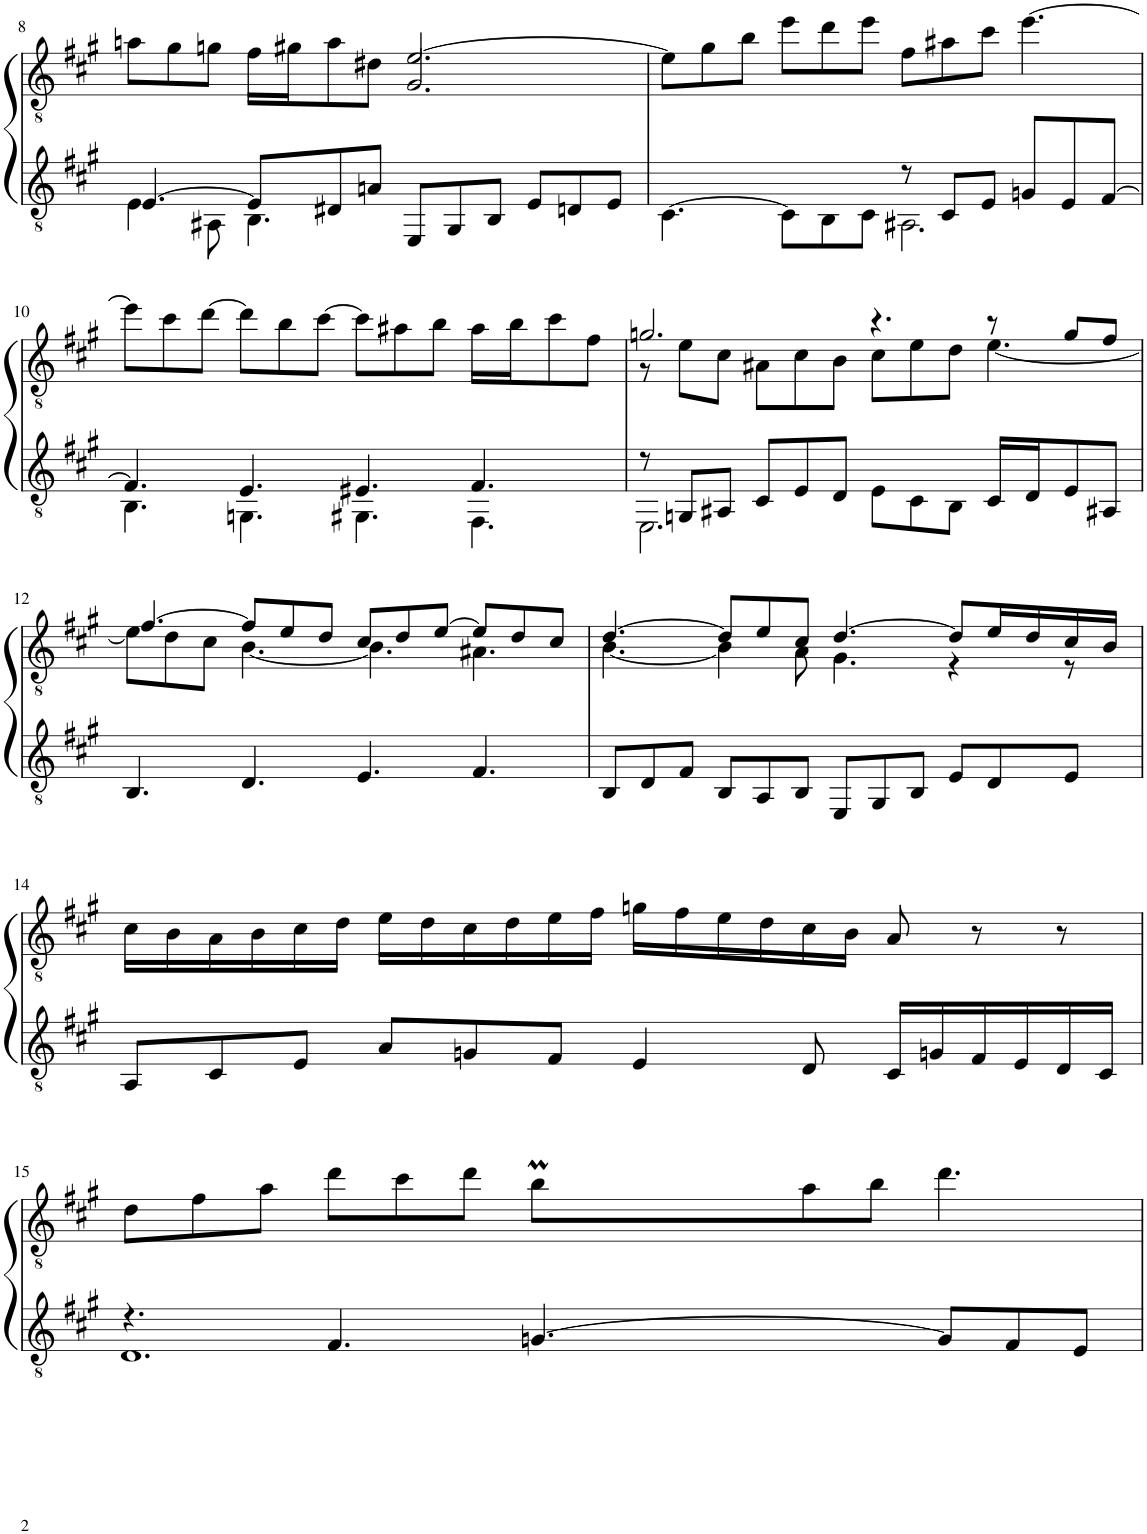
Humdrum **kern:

**kern	**kern
*part1	*part1
*staff2	*staff1
*I"Piano	*
*I'Pno	*
!!LO:PB:g=z
*clefGv2	*clefGv2
*k[f#c#g#]	*k[f#c#g#]
*M12/8	*M12/8
=8	=8
*^	*^
[4.E/	4E\	8an\L	2.ryy
.	.	8g#\	.
.	8AA#X\	8gn\J	.
8E/L]	4.BB\	16f#\LL	.
.	.	16g#X\J	.
8D#X/	.	8a\	.
8An/J	.	8d#X\J	.
8EE/L	2.ryy	[2.e/	2.G#/
8GG#/	.	.	.
8BB/J	.	.	.
8E/L	.	.	.
8Dn/	.	.	.
8E/J	.	.	.
*	*	*v	*v
=9	=9	=9
[>4.C#\	2.ryy	8e\L]
.	.	8g#\
.	.	8b\J
8C#\L]	.	8ee\L
8BB\	.	8dd\
8C#\J	.	8ee\J
8r	2.AA#X\	8f#\L
8C#/L	.	8a#X\
8E/J	.	8cc#\J
8Gn/L	.	[4.ee\
8E/	.	.
[8F#/J	.	.
!!LO:LB:g=z
=10	=10	=10
4.F#/]	4.BB\	8ee\L]
.	.	8cc#\
.	.	[8dd\J
4.E/	4.GGn\	8dd\L]
.	.	8b\
.	.	[8cc#\J
4.E#X/	4.GG#X\	8cc#\L]
.	.	8a#X\
.	.	8b\J
4.F#/	4.FF#\	16a#\LL
.	.	16b\J
.	.	8cc#\
.	.	8f#\J
=11	=11	=11
*	*	*^
8r	2.EE\	2.gn/	8r
8GGn/L	.	.	8e\L
8AA#X/J	.	.	8c#\J
8C#/L	.	.	8A#X\L
8E/	.	.	8c#\
8D/J	.	.	8B\J
8E\L	2.ryy	4.r	8c#\L
8C#\	.	.	8e\
8BB\J	.	.	8d\J
16C#/LL	.	8r	[4.e\
16D/J	.	.	.
8E/	.	8g/L	.
8AA#X/J	.	8f#/J	.
*v	*v	*	*
!!LO:LB:g=z	!!
=12	=12	=12
4.BB/	[4.f#/	8e\L]
.	.	8d\
.	.	8c#\J
4.D/	8f#/L]	[4.B\
.	8e/	.
.	8d/J	.
4.E/	8c#/L	4.B\]
.	8d/	.
.	[8e/J	.
4.F#/	8e/L]	4.A#X\
.	8d/	.
.	8c#/J	.
=13	=13	=13
8BB/L	[4.d/	[4.B\
8D/	.	.
8F#/J	.	.
8BB/L	8d/L]	4B\]
8AA/	8e/	.
8BB/J	8c#/J	8A\
8EE/L	[4.d/	4.G#\
8GG#/	.	.
8BB/J	.	.
8E/L	8d/L]	4r
8D/	16e/L	.
.	16d/	.
8E/J	16c#/	8r
.	16B/JJ	.
*	*v	*v
!!LO:LB:g=z
=14	=14
8AA/L	16c#\LL
.	16B\
8C#/	16A\
.	16B\
8E/J	16c#\
.	16d\JJ
8A/L	16e\LL
.	16d\
8Gn/	16c#\
.	16d\
8F#/J	16e\
.	16f#\JJ
4E/	16gn\LL
.	16f#\
.	16e\
.	16d\
8D/	16c#\
.	16B\JJ
16C#/LL	8A/
16Gn/	.
16F#/	8r
16E/	.
16D/	8r
16C#/JJ	.
!!LO:LB:g=z
=15	=15
*^	*^
4.r	1.D	8d\L	2.ryy
.	.	8f#\	.
.	.	8a\J	.
4.F#/	.	8dd\L	.
.	.	8cc#\	.
.	.	8dd\J	.
*	*	*	*Xtuplet
[4.Gn/	.	8bM\L	40cc#!
.	.	.	40b!
.	.	.	40cc#!
.	.	.	20b!
.	.	8a\	2ryy
.	.	8b\J	.
8G/L]	.	4.dd\	.
8F#/	.	.	.
8E/J	.	.	8ryy
*v	*v	*	*
*	*v	*v
=	=
*-	*-
